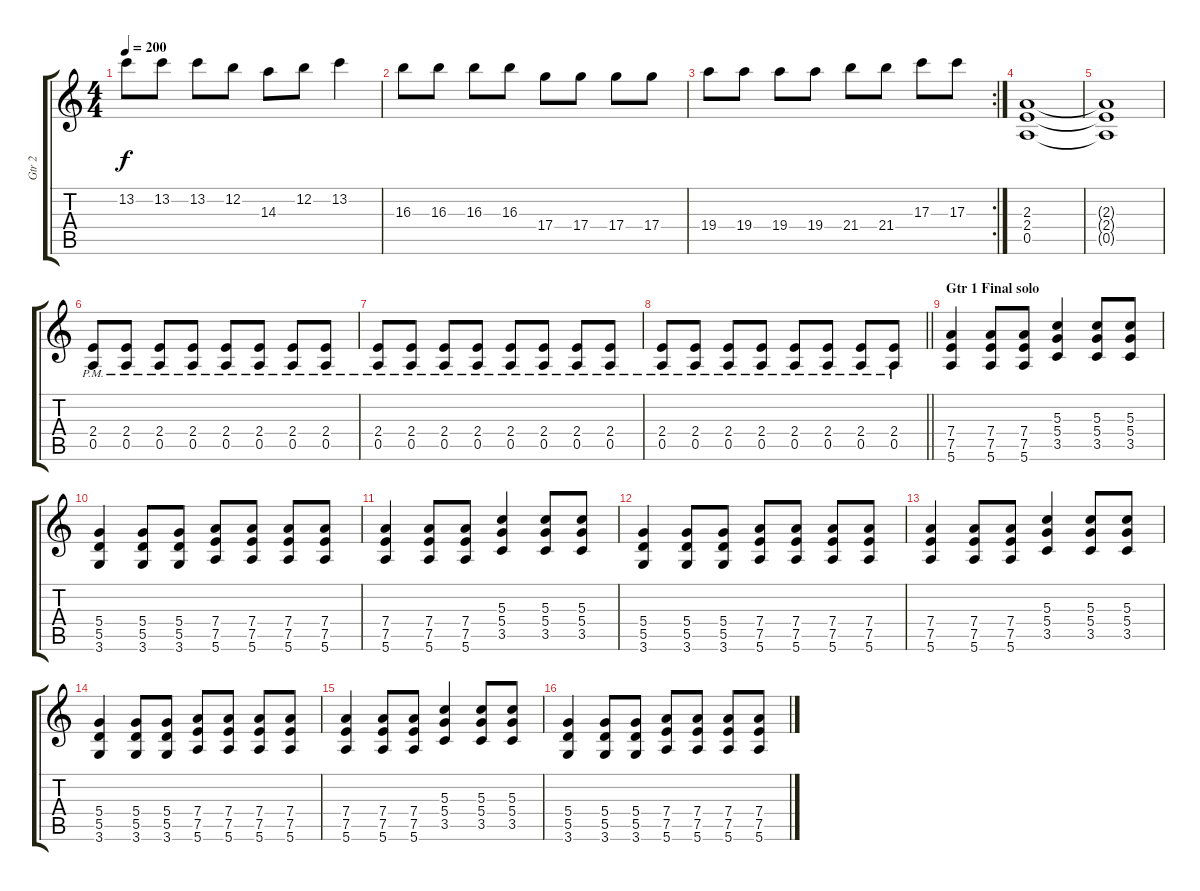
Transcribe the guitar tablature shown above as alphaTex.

\track ("Gtr 2" "Gtr 2") {instrument overdrivenguitar}
\staff {score tabs}
\tuning (E4 B3 G3 D3 A2 E2) {hide}
\ts (4 4)
\tempo 200
\clef g2
\ks c
13.2.8{dy f} 13.2.8 13.2.8 12.2.8 14.3.8 12.2.8 13.2.4 |
16.3.8 16.3.8 16.3.8 16.3.8 17.4.8 17.4.8 17.4.8 17.4.8 |
\rc 2
19.4.8 19.4.8 19.4.8 19.4.8 21.4.8 21.4.8 17.3.8 17.3.8 |
(2.3 2.4 0.5).1 |
(2.3{t} 2.4{t} 0.5{t}).1 |
(2.4{pm} 0.5{pm}).8 (2.4{pm} 0.5{pm}).8 (2.4{pm} 0.5{pm}).8 (2.4{pm} 0.5{pm}).8 (2.4{pm} 0.5{pm}).8 (2.4{pm} 0.5{pm}).8 (2.4{pm} 0.5{pm}).8 (2.4{pm} 0.5{pm}).8 |
(2.4{pm} 0.5{pm}).8 (2.4{pm} 0.5{pm}).8 (2.4{pm} 0.5{pm}).8 (2.4{pm} 0.5{pm}).8 (2.4{pm} 0.5{pm}).8 (2.4{pm} 0.5{pm}).8 (2.4{pm} 0.5{pm}).8 (2.4{pm} 0.5{pm}).8 |
\barLineRight lightlight
(2.4{pm} 0.5{pm}).8 (2.4{pm} 0.5{pm}).8 (2.4{pm} 0.5{pm}).8 (2.4{pm} 0.5{pm}).8 (2.4{pm} 0.5{pm}).8 (2.4{pm} 0.5{pm}).8 (2.4{pm} 0.5{pm}).8 (2.4{pm} 0.5{pm}).8 |
\section ("" "Gtr 1 Final solo")
(7.4 7.5 5.6).4 (7.4 7.5 5.6).8 (7.4 7.5 5.6).8 (5.3 5.4 3.5).4 (5.3 5.4 3.5).8 (5.3 5.4 3.5).8 |
(5.4 5.5 3.6).4 (5.4 5.5 3.6).8 (5.4 5.5 3.6).8 (7.4 7.5 5.6).8 (7.4 7.5 5.6).8 (7.4 7.5 5.6).8 (7.4 7.5 5.6).8 |
(7.4 7.5 5.6).4 (7.4 7.5 5.6).8 (7.4 7.5 5.6).8 (5.3 5.4 3.5).4 (5.3 5.4 3.5).8 (5.3 5.4 3.5).8 |
(5.4 5.5 3.6).4 (5.4 5.5 3.6).8 (5.4 5.5 3.6).8 (7.4 7.5 5.6).8 (7.4 7.5 5.6).8 (7.4 7.5 5.6).8 (7.4 7.5 5.6).8 |
(7.4 7.5 5.6).4 (7.4 7.5 5.6).8 (7.4 7.5 5.6).8 (5.3 5.4 3.5).4 (5.3 5.4 3.5).8 (5.3 5.4 3.5).8 |
(5.4 5.5 3.6).4 (5.4 5.5 3.6).8 (5.4 5.5 3.6).8 (7.4 7.5 5.6).8 (7.4 7.5 5.6).8 (7.4 7.5 5.6).8 (7.4 7.5 5.6).8 |
(7.4 7.5 5.6).4 (7.4 7.5 5.6).8 (7.4 7.5 5.6).8 (5.3 5.4 3.5).4 (5.3 5.4 3.5).8 (5.3 5.4 3.5).8 |
(5.4 5.5 3.6).4 (5.4 5.5 3.6).8 (5.4 5.5 3.6).8 (7.4 7.5 5.6).8 (7.4 7.5 5.6).8 (7.4 7.5 5.6).8 (7.4 7.5 5.6).8
